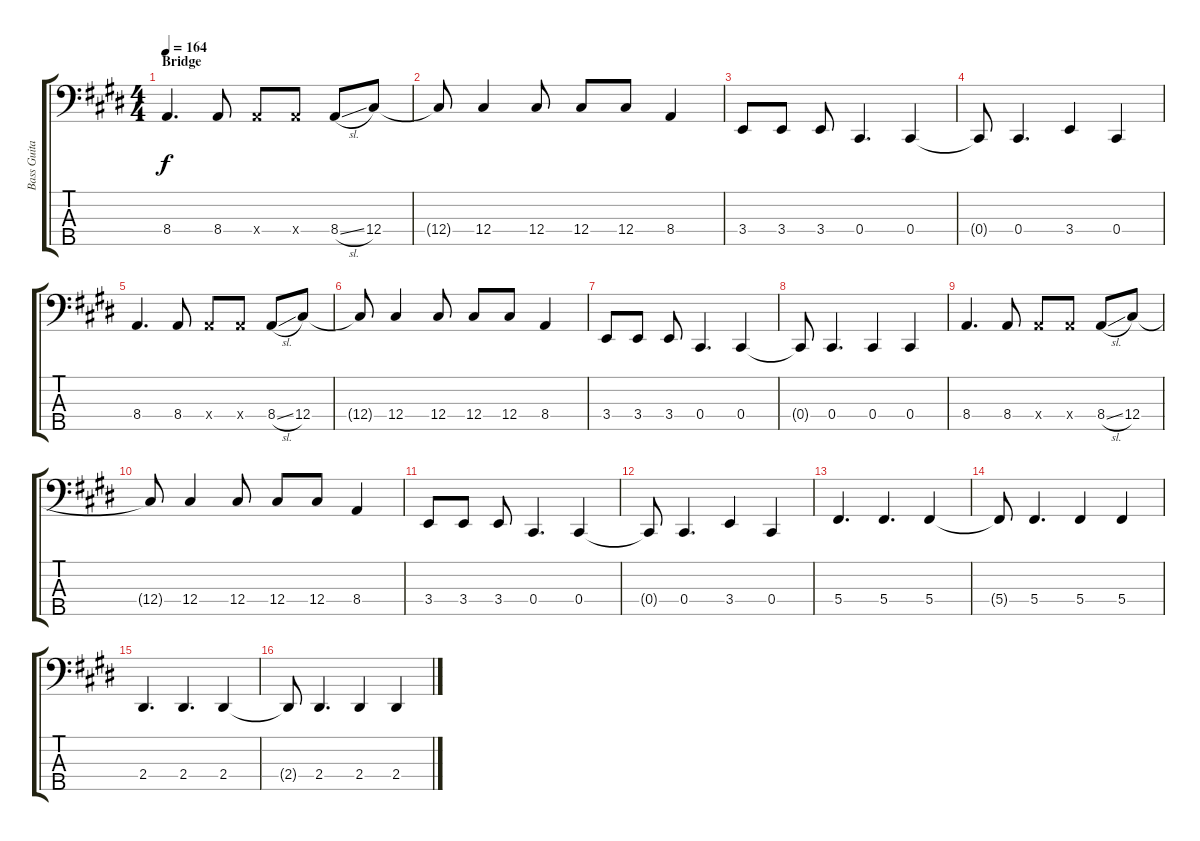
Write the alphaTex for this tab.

\track ("Bass Guitar" "Bass Guita") {instrument electricbassfinger}
\staff {score tabs}
\tuning (Gb2 Db2 Ab1 Db1 Ab0) {hide}
\ts (4 4)
\section ("" "Bridge")
\tempo 164
\clef f4
\ks e
8.4.4{d dy f} 8.4.8 8.4{x}.8 8.4{x}.8 8.4{sl}.8 12.4.8 |
12.4{t}.8 12.4.4 12.4.8 12.4.8 12.4.8 8.4.4 |
3.4.8 3.4.8 3.4.8 0.4.4{d} 0.4.4 |
0.4{t}.8 0.4.4{d} 3.4.4 0.4.4 |
8.4.4{d} 8.4.8 8.4{x}.8 8.4{x}.8 8.4{sl}.8 12.4.8 |
12.4{t}.8 12.4.4 12.4.8 12.4.8 12.4.8 8.4.4 |
3.4.8 3.4.8 3.4.8 0.4.4{d} 0.4.4 |
0.4{t}.8 0.4.4{d} 0.4.4 0.4.4 |
8.4.4{d} 8.4.8 8.4{x}.8 8.4{x}.8 8.4{sl}.8 12.4.8 |
12.4{t}.8 12.4.4 12.4.8 12.4.8 12.4.8 8.4.4 |
3.4.8 3.4.8 3.4.8 0.4.4{d} 0.4.4 |
0.4{t}.8 0.4.4{d} 3.4.4 0.4.4 |
5.4.4{d} 5.4.4{d} 5.4.4 |
5.4{t}.8 5.4.4{d} 5.4.4 5.4.4 |
2.4.4{d} 2.4.4{d} 2.4.4 |
2.4{t}.8 2.4.4{d} 2.4.4 2.4.4
